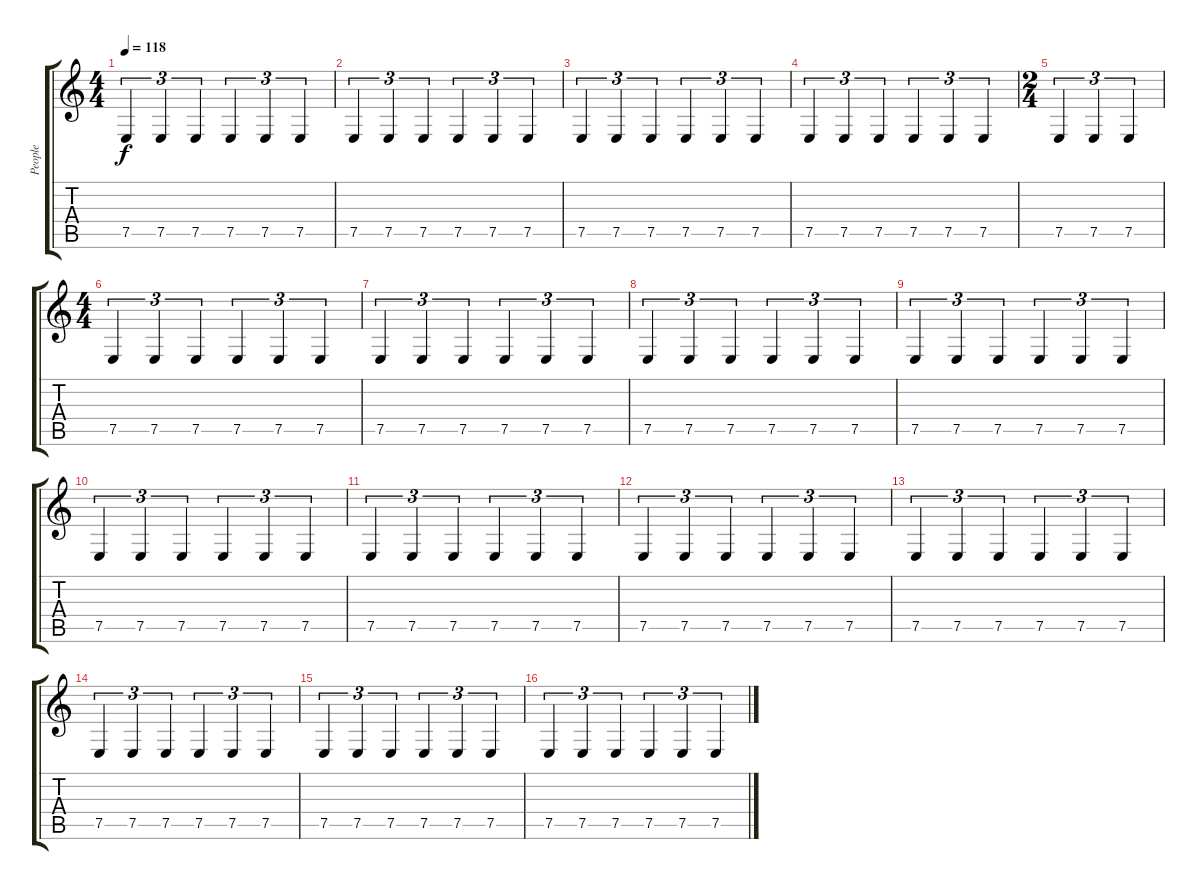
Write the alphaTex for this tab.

\track ("People" "People") {instrument applause}
\staff {score tabs}
\tuning (E4 B3 G3 D3 A2 E2) {hide}
\ts (4 4)
\tempo 118
\clef g2
\ks c
7.5.4{tu (3 2) dy f} 7.5.4{tu (3 2)} 7.5.4{tu (3 2)} 7.5.4{tu (3 2)} 7.5.4{tu (3 2)} 7.5.4{tu (3 2)} |
7.5.4{tu (3 2)} 7.5.4{tu (3 2)} 7.5.4{tu (3 2)} 7.5.4{tu (3 2)} 7.5.4{tu (3 2)} 7.5.4{tu (3 2)} |
7.5.4{tu (3 2)} 7.5.4{tu (3 2)} 7.5.4{tu (3 2)} 7.5.4{tu (3 2)} 7.5.4{tu (3 2)} 7.5.4{tu (3 2)} |
7.5.4{tu (3 2)} 7.5.4{tu (3 2)} 7.5.4{tu (3 2)} 7.5.4{tu (3 2)} 7.5.4{tu (3 2)} 7.5.4{tu (3 2)} |
\ts (2 4)
7.5.4{tu (3 2)} 7.5.4{tu (3 2)} 7.5.4{tu (3 2)} |
\ts (4 4)
7.5.4{tu (3 2)} 7.5.4{tu (3 2)} 7.5.4{tu (3 2)} 7.5.4{tu (3 2)} 7.5.4{tu (3 2)} 7.5.4{tu (3 2)} |
7.5.4{tu (3 2)} 7.5.4{tu (3 2)} 7.5.4{tu (3 2)} 7.5.4{tu (3 2)} 7.5.4{tu (3 2)} 7.5.4{tu (3 2)} |
7.5.4{tu (3 2)} 7.5.4{tu (3 2)} 7.5.4{tu (3 2)} 7.5.4{tu (3 2)} 7.5.4{tu (3 2)} 7.5.4{tu (3 2)} |
7.5.4{tu (3 2)} 7.5.4{tu (3 2)} 7.5.4{tu (3 2)} 7.5.4{tu (3 2)} 7.5.4{tu (3 2)} 7.5.4{tu (3 2)} |
7.5.4{tu (3 2)} 7.5.4{tu (3 2)} 7.5.4{tu (3 2)} 7.5.4{tu (3 2)} 7.5.4{tu (3 2)} 7.5.4{tu (3 2)} |
7.5.4{tu (3 2)} 7.5.4{tu (3 2)} 7.5.4{tu (3 2)} 7.5.4{tu (3 2)} 7.5.4{tu (3 2)} 7.5.4{tu (3 2)} |
7.5.4{tu (3 2)} 7.5.4{tu (3 2)} 7.5.4{tu (3 2)} 7.5.4{tu (3 2)} 7.5.4{tu (3 2)} 7.5.4{tu (3 2)} |
7.5.4{tu (3 2)} 7.5.4{tu (3 2)} 7.5.4{tu (3 2)} 7.5.4{tu (3 2)} 7.5.4{tu (3 2)} 7.5.4{tu (3 2)} |
7.5.4{tu (3 2)} 7.5.4{tu (3 2)} 7.5.4{tu (3 2)} 7.5.4{tu (3 2)} 7.5.4{tu (3 2)} 7.5.4{tu (3 2)} |
7.5.4{tu (3 2)} 7.5.4{tu (3 2)} 7.5.4{tu (3 2)} 7.5.4{tu (3 2)} 7.5.4{tu (3 2)} 7.5.4{tu (3 2)} |
7.5.4{tu (3 2)} 7.5.4{tu (3 2)} 7.5.4{tu (3 2)} 7.5.4{tu (3 2)} 7.5.4{tu (3 2)} 7.5.4{tu (3 2)}
